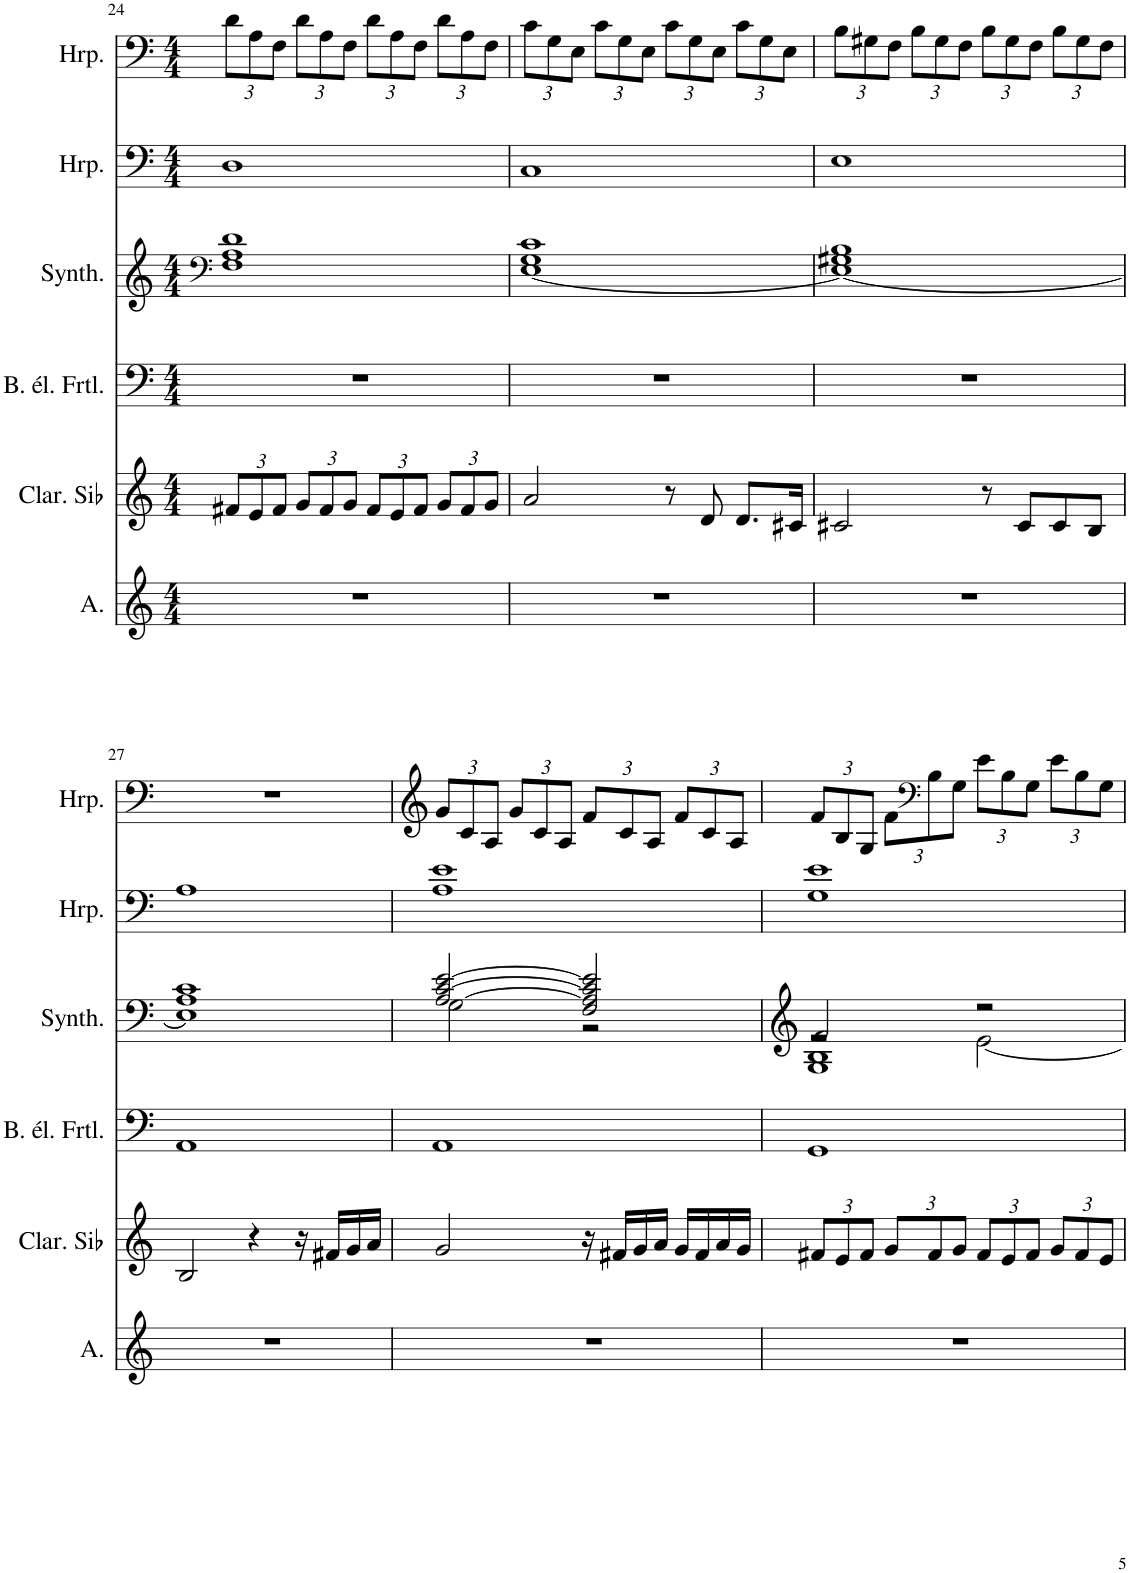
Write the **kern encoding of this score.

**kern	**kern	**kern	**kern	**kern	**kern
*part6	*part5	*part4	*part3	*part2	*part1
*staff6	*staff5	*staff4	*staff3	*staff2	*staff1
*I"Alto, Choir Aahs	*I"Clarinette en Sib, Flute	*I"Basse électrique fretless, Fretless Bass	*I"Synthétiseur Pad, Synth Strings 1	*I"Harpe, Orchestral Harp	*I"Harpe, Orchestral Harp
*I'A.	*I'Clar. Sib	*I'B. él. Frtl.	*I'Synth.	*I'Hrp.	*I'Hrp.
!!LO:PB:g=z
*clefG2	*clefG2	*clefF4	*clefF4	*clefF4	*clefF4
*	*Trd1c2	*Trd7c12	*	*	*
*k[]	*k[]	*k[]	*k[]	*k[]	*k[]
*M4/4	*M4/4	*M4/4	*M4/4	*M4/4	*M4/4
*	*Xbrackettup	*	*	*	*Xbrackettup
=24	=24	=24	=24	=24	=24
1r	12f#X/L	1r	1F 1A 1d	1D	12d\L
.	12e/	.	.	.	12A\
.	12f#/J	.	.	.	12F\J
.	12g/L	.	.	.	12d\L
.	12f#/	.	.	.	12A\
.	12g/J	.	.	.	12F\J
.	12f#/L	.	.	.	12d\L
.	12e/	.	.	.	12A\
.	12f#/J	.	.	.	12F\J
.	12g/L	.	.	.	12d\L
.	12f#/	.	.	.	12A\
.	12g/J	.	.	.	12F\J
=25	=25	=25	=25	=25	=25
*	*	*	*^	*	*
1r	2a/	1r	1G 1c	[1E	1C	12c\L
.	.	.	.	.	.	12G\
.	.	.	.	.	.	12E\J
.	.	.	.	.	.	12c\L
.	.	.	.	.	.	12G\
.	.	.	.	.	.	12E\J
.	8r	.	.	.	.	12c\L
.	.	.	.	.	.	12G\
.	8d/	.	.	.	.	.
.	.	.	.	.	.	12E\J
.	8.d/L	.	.	.	.	12c\L
.	.	.	.	.	.	12G\
.	.	.	.	.	.	12E\J
.	16c#X/Jk	.	.	.	.	.
=26	=26	=26	=26	=26	=26	=26
1r	2c#X/	1r	1G#X 1B	1E_	1E	12B\L
.	.	.	.	.	.	12G#X\
.	.	.	.	.	.	12F\J
.	.	.	.	.	.	12B\L
.	.	.	.	.	.	12G#\
.	.	.	.	.	.	12F\J
.	8r	.	.	.	.	12B\L
.	.	.	.	.	.	12G#\
.	8c#/L	.	.	.	.	.
.	.	.	.	.	.	12F\J
.	8c#/	.	.	.	.	12B\L
.	.	.	.	.	.	12G#\
.	8B/J	.	.	.	.	.
.	.	.	.	.	.	12F\J
!!LO:LB:g=z
=27	=27	=27	=27	=27	=27	=27
1r	2B/	1AA	1A 1c	1E]	1A	1r
.	4r	.	.	.	.	.
.	16r	.	.	.	.	.
.	16f#X/LL	.	.	.	.	.
.	16g/	.	.	.	.	.
.	16a/JJ	.	.	.	.	.
=28	=28	=28	=28	=28	=28	=28
1r	2g/	1AA	[2A/ [2c/ [2e/	2G\	1A 1e	12g/L
.	.	.	.	.	.	12c/
.	.	.	.	.	.	12A/J
.	.	.	.	.	.	12g/L
.	.	.	.	.	.	12c/
.	.	.	.	.	.	12A/J
.	16r	.	2F/ 2A/] 2c/] 2e/]	2r	.	12f/L
.	16f#X/LL	.	.	.	.	.
.	.	.	.	.	.	12c/
.	16g/	.	.	.	.	.
.	.	.	.	.	.	12A/J
.	16a/JJ	.	.	.	.	.
.	16g/LL	.	.	.	.	12f/L
.	16f#/	.	.	.	.	.
.	.	.	.	.	.	12c/
.	16a/	.	.	.	.	.
.	.	.	.	.	.	12A/J
.	16g/JJ	.	.	.	.	.
=29	=29	=29	=29	=29	=29	=29
*	*	*	*	*^	*	*
1r	12f#X/L	1GG	2f/	2r	1G 1B	1G 1e	12f/L
.	12e/	.	.	.	.	.	12B/
.	12f#/J	.	.	.	.	.	12G/J
.	12g/L	.	.	.	.	.	12f\L
*	*	*	*	*	*	*	*clefF4
.	12f#/	.	.	.	.	.	12B\
.	12g/J	.	.	.	.	.	12G\J
.	12f#/L	.	2r	[2e\	.	.	12e\L
.	12e/	.	.	.	.	.	12B\
.	12f#/J	.	.	.	.	.	12G\J
.	12g/L	.	.	.	.	.	12e\L
.	12f#/	.	.	.	.	.	12B\
.	12e/J	.	.	.	.	.	12G\J
*	*	*	*v	*v	*v	*	*
=	=	=	=	=	=
*-	*-	*-	*-	*-	*-
